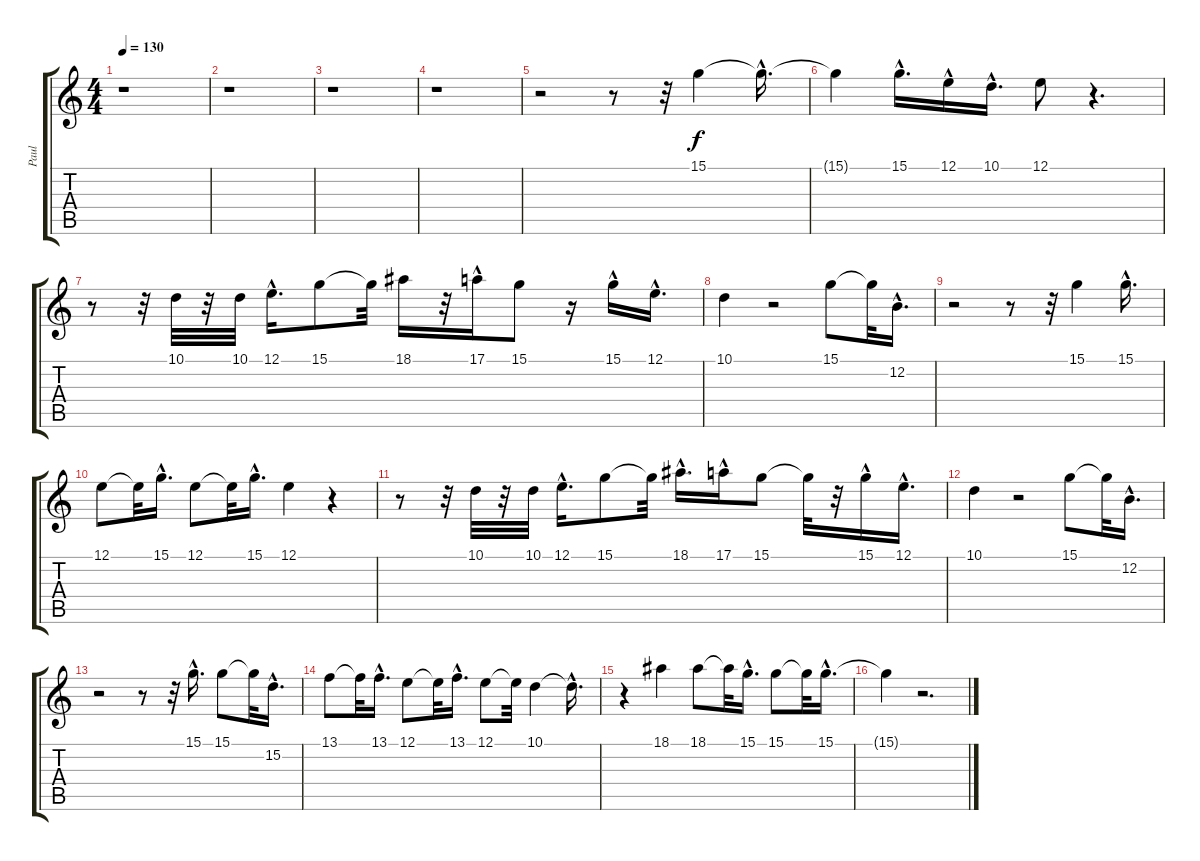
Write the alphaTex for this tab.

\track ("Paul" "Paul") {instrument lead6voice}
\staff {score tabs}
\tuning (E4 B3 G3 D3 A2 E2) {hide}
\ts (4 4)
\tempo 130
\clef g2
\ks c
r.1{dy f instrument lead6voice} |
r.1 |
r.1 |
r.1 |
r.2 r.8 r.32 15.1.4 15.1{hac t}.16{d} |
15.1{t}.4 15.1{hac}.16{d} 12.1{hac}.16 10.1{hac}.16{d} 12.1.8 r.4{d} |
r.8 r.32 10.1.32 r.32 10.1.32 12.1{hac}.16{d} 15.1.8 15.1{t}.32 18.1.16 r.32 17.1{hac}.16 15.1.8 r.16 15.1{hac}.16 12.1{hac}.16{d} |
10.1.4 r.2 15.1.8 15.1{t}.32 12.2{hac}.16{d} |
r.2 r.8 r.32 15.1.4 15.1{hac}.16{d} |
12.1.8 12.1{t}.32 15.1{hac}.16{d} 12.1.8 12.1{t}.32 15.1{hac}.16{d} 12.1.4 r.4 |
r.8 r.32 10.1.32 r.32 10.1.32 12.1{hac}.16{d} 15.1.8 15.1{t}.32 18.1{hac}.16{d} 17.1{hac}.16 15.1.8 15.1{t}.32 r.32 15.1{hac}.16 12.1{hac}.16{d} |
10.1.4 r.2 15.1.8 15.1{t}.32 12.2{hac}.16{d} |
r.2 r.8 r.32 15.1{hac}.16{d} 15.1.8 15.1{t}.32 15.2{hac}.16{d} |
13.1.8 13.1{t}.32 13.1{hac}.16{d} 12.1.8 12.1{t}.32 13.1{hac}.16{d} 12.1.8 12.1{t}.32 10.1.4 10.1{hac t}.16{d} |
r.4 18.1.4 18.1.8 18.1{t}.32 15.1{hac}.16{d} 15.1.8 15.1{t}.32 15.1{hac}.16{d} |
15.1{t}.4 r.2{d}
